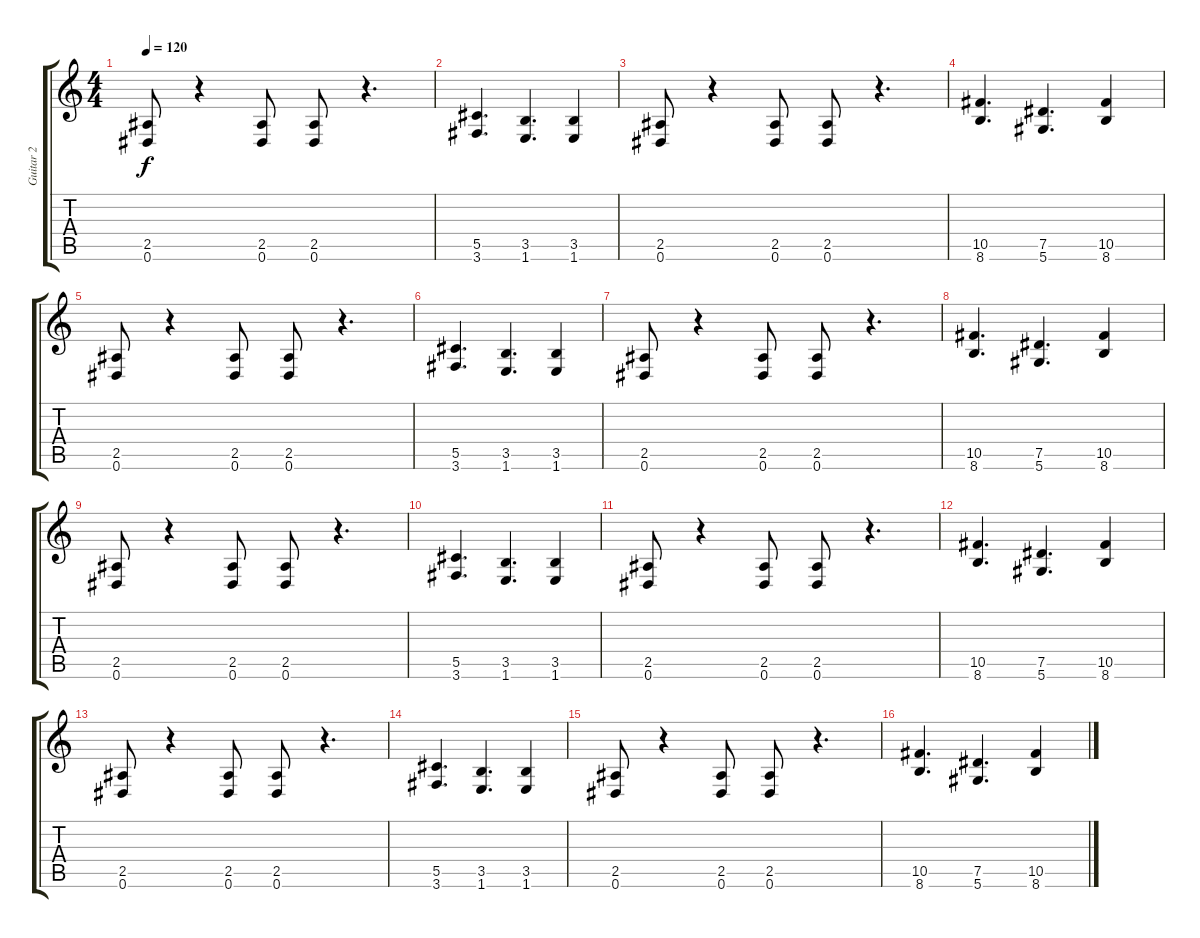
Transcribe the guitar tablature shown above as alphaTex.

\track ("Guitar 2" "Guitar 2") {instrument overdrivenguitar}
\staff {score tabs}
\tuning (Eb4 Bb3 Gb3 Db3 Ab2 Eb2) {hide}
\ts (4 4)
\tempo 120
\clef g2
\ks c
(2.5 0.6).8{dy f} r.4 (2.5 0.6).8 (2.5 0.6).8 r.4{d} |
(5.5 3.6).4{d} (3.5 1.6).4{d} (3.5 1.6).4 |
(2.5 0.6).8 r.4 (2.5 0.6).8 (2.5 0.6).8 r.4{d} |
(10.5 8.6).4{d} (7.5 5.6).4{d} (10.5 8.6).4 |
(2.5 0.6).8 r.4 (2.5 0.6).8 (2.5 0.6).8 r.4{d} |
(5.5 3.6).4{d} (3.5 1.6).4{d} (3.5 1.6).4 |
(2.5 0.6).8 r.4 (2.5 0.6).8 (2.5 0.6).8 r.4{d} |
(10.5 8.6).4{d} (7.5 5.6).4{d} (10.5 8.6).4 |
(2.5 0.6).8 r.4 (2.5 0.6).8 (2.5 0.6).8 r.4{d} |
(5.5 3.6).4{d} (3.5 1.6).4{d} (3.5 1.6).4 |
(2.5 0.6).8 r.4 (2.5 0.6).8 (2.5 0.6).8 r.4{d} |
(10.5 8.6).4{d} (7.5 5.6).4{d} (10.5 8.6).4 |
(2.5 0.6).8 r.4 (2.5 0.6).8 (2.5 0.6).8 r.4{d} |
(5.5 3.6).4{d} (3.5 1.6).4{d} (3.5 1.6).4 |
(2.5 0.6).8 r.4 (2.5 0.6).8 (2.5 0.6).8 r.4{d} |
(10.5 8.6).4{d} (7.5 5.6).4{d} (10.5 8.6).4
